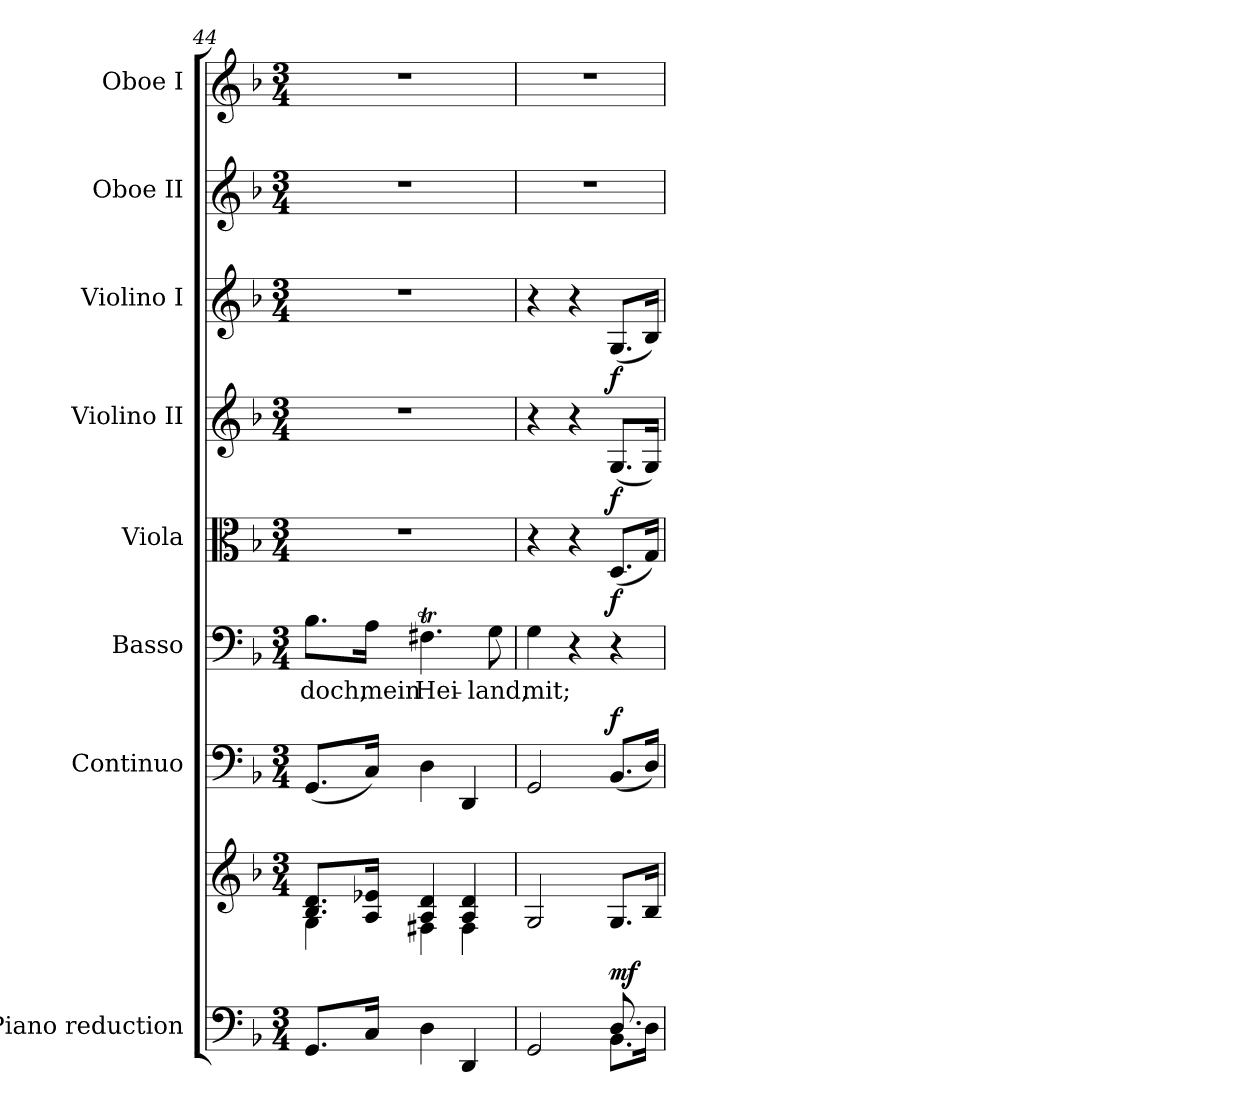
**kern	**kern	**dynam	**kern	**dynam	**kern	**text	**kern	**dynam	**kern	**dynam	**kern	**dynam	**kern	**kern
*part8	*part8	*part8	*part7	*part7	*part6	*part6	*part5	*part5	*part4	*part4	*part3	*part3	*part2	*part1
*staff9	*staff8	*staff8/9	*staff7	*staff7	*staff6	*staff6	*staff5	*staff5	*staff4	*staff4	*staff3	*staff3	*staff2	*staff1
*I"Piano reduction	*	*	*I"Continuo	*	*I"Basso	*	*I"Viola	*	*I"Violino II	*	*I"Violino I	*	*I"Oboe II	*I"Oboe I
*I'Pno	*	*	*	*	*	*	*	*	*	*	*	*	*I'Ob	*I'Ob
*clefF4	*clefG2	*	*clefF4	*	*clefF4	*	*clefC3	*	*clefG2	*	*clefG2	*	*clefG2	*clefG2
*k[b-]	*k[b-]	*	*k[b-]	*	*k[b-]	*	*k[b-]	*	*k[b-]	*	*k[b-]	*	*k[b-]	*k[b-]
*M3/4	*M3/4	*	*M3/4	*	*M3/4	*	*M3/4	*	*M3/4	*	*M3/4	*	*M3/4	*M3/4
=44	=44	=44	=44	=44	=44	=44	=44	=44	=44	=44	=44	=44	=44	=44
*	*^	*	*	*	*	*	*	*	*	*	*	*	*	*
!	!	!	!	!	!	!	!LO:LY:b	!	!	!	!	!	!	!	!
8.GG/L	8.B-/ 8.d/L	4G\	.	(8.GG/L	.	8.B-\L	doch,	2.r	.	2.r	.	2.r	.	2.r	2.r
!	!	!	!	!	!	!	!LO:LY:b	!	!	!	!	!	!	!	!
16C/Jk	16A/ 16e-X/Jk	.	.	16C/Jk)	.	16A\Jk	mein	.	.	.	.	.	.	.	.
!	!	!	!	!	!	!	!LO:LY:b	!	!	!	!	!	!	!	!
4D\	4A/ 4d/	4F#X\	.	4D\	.	4.F#Xt\	Hei-	.	.	.	.	.	.	.	.
4DD/	4A/ 4d/	4F#\	.	4DD/	.	.	.	.	.	.	.	.	.	.	.
!	!	!	!	!	!	!	!LO:LY:b	!	!	!	!	!	!	!	!
.	.	.	.	.	.	8G\	-land,	.	.	.	.	.	.	.	.
=45	=45	=45	=45	=45	=45	=45	=45	=45	=45	=45	=45	=45	=45	=45	=45
*^	*	*	*	*	*	*	*	*	*	*	*	*	*	*	*
!	!	!	!	!	!	!	!	!LO:LY:b	!	!	!	!	!	!	!	!
2ryy	2GG/	2G/	2ryy	.	2GG/	.	4G\	mit;	4r	.	4r	.	4r	.	2.r	2.r
.	.	.	.	.	.	.	4r	.	4r	.	4r	.	4r	.	.	.
!	!	!	!	!LO:DY:b	!	!LO:DY:a	!	!	!	!LO:DY:b	!	!LO:DY:b	!	!LO:DY:b	!	!
8.D/L	8.BB-\L	8.G/L	8.ryy	mf	(8.BB-/L	f	4r	.	(8.D/L	f	(8.G/L	f	(8.G/L	f	.	.
16ryy	16D\Jk	16B-/Jk	16G\Jk	.	16D/Jk)	.	.	.	16G/Jk)	.	16G/Jk)	.	16B-/Jk)	.	.	.
*v	*v	*	*	*	*	*	*	*	*	*	*	*	*	*	*	*
*	*v	*v	*	*	*	*	*	*	*	*	*	*	*	*	*
=	=	=	=	=	=	=	=	=	=	=	=	=	=	=
*-	*-	*-	*-	*-	*-	*-	*-	*-	*-	*-	*-	*-	*-	*-
